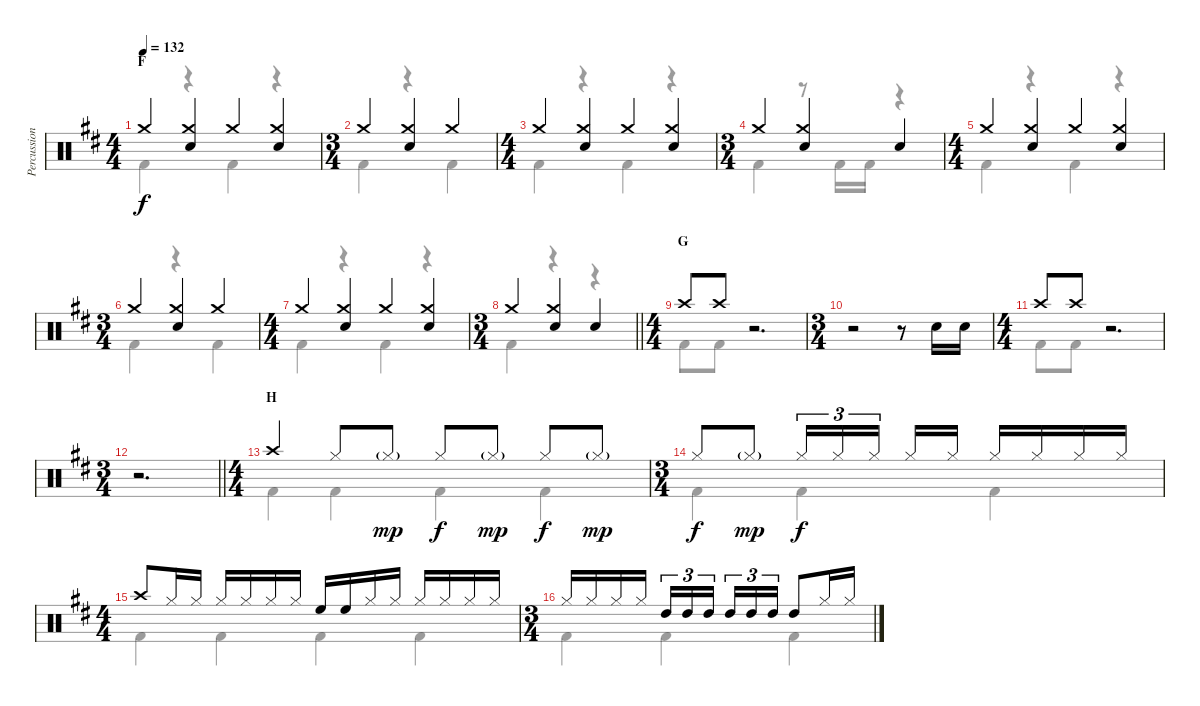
\track ("Percussion" "Percussion") {instrument percussion}
\staff {score}
\articulation defaults
\voice
\ts (4 4)
\section ("" "F")
\tempo 132
\clef neutral
\ks bminor "Crash medium (hit)".4{dy f}
("Crash medium (hit)" "Electric Snare (hit)").4 "Crash medium (hit)".4 ("Crash medium (hit)" "Electric Snare (hit)").4 |
\ts (3 4)
"Crash medium (hit)".4 ("Crash medium (hit)" "Electric Snare (hit)").4 "Crash medium (hit)".4 |
\ts (4 4)
"Crash medium (hit)".4 ("Crash medium (hit)" "Electric Snare (hit)").4 "Crash medium (hit)".4 ("Crash medium (hit)" "Electric Snare (hit)").4 |
\ts (3 4)
"Crash medium (hit)".4 ("Crash medium (hit)" "Electric Snare (hit)").4 "Electric Snare (hit)".4 |
\ts (4 4)
"Crash medium (hit)".4 ("Crash medium (hit)" "Electric Snare (hit)").4 "Crash medium (hit)".4 ("Crash medium (hit)" "Electric Snare (hit)").4 |
\ts (3 4)
"Crash medium (hit)".4 ("Crash medium (hit)" "Electric Snare (hit)").4 "Crash medium (hit)".4 |
\ts (4 4)
"Crash medium (hit)".4 ("Crash medium (hit)" "Electric Snare (hit)").4 "Crash medium (hit)".4 ("Crash medium (hit)" "Electric Snare (hit)").4 |
\ts (3 4)
\barLineRight lightlight "Crash medium (hit)".4
("Crash medium (hit)" "Electric Snare (hit)").4 "Electric Snare (hit)".4 |
\ts (4 4)
\section ("" "G")
"Crash high (hit)".8 "Crash high (hit)".8 r.2{d} |
\ts (3 4)
r.2 r.8 "Electric Snare (hit)".16 "Electric Snare (hit)".16 |
\ts (4 4)
"Crash high (hit)".8 "Crash high (hit)".8 r.2{d} |
\ts (3 4)
\barLineRight lightlight
r.2{d} |
\ts (4 4)
\section ("" "H")
"Crash high (hit)".4 "Hi-Hat (closed)".8 "Hi-Hat (closed)"{g}.8{dy mp} "Hi-Hat (closed)".8{dy f} "Hi-Hat (closed)"{g}.8{dy mp} "Hi-Hat (closed)".8{dy f} "Hi-Hat (closed)"{g}.8{dy mp} |
\ts (3 4)
"Hi-Hat (closed)".8{dy f} "Hi-Hat (closed)"{g}.8{dy mp} "Hi-Hat (closed)".16{tu (3 2) dy f} "Hi-Hat (closed)".16{tu (3 2)} "Hi-Hat (closed)".16{tu (3 2) beam splitsecondary} "Hi-Hat (closed)".16 "Hi-Hat (closed)".16 "Hi-Hat (closed)".16 "Hi-Hat (closed)".16 "Hi-Hat (closed)".16 "Hi-Hat (closed)".16 |
\ts (4 4)
"Crash high (hit)".8 "Hi-Hat (closed)".16 "Hi-Hat (closed)".16 "Hi-Hat (closed)".16 "Hi-Hat (closed)".16 "Hi-Hat (closed)".16 "Hi-Hat (closed)".16 "High Floor Tom (hit)".16 "High Floor Tom (hit)".16 "Hi-Hat (closed)".16 "Hi-Hat (closed)".16 "Hi-Hat (closed)".16 "Hi-Hat (closed)".16 "Hi-Hat (closed)".16 "Hi-Hat (closed)".16 |
\ts (3 4)
"Hi-Hat (closed)".16 "Hi-Hat (closed)".16 "Hi-Hat (closed)".16 "Hi-Hat (closed)".16 "High Tom (hit)".16{tu (3 2)} "High Tom (hit)".16{tu (3 2)} "High Tom (hit)".16{tu (3 2) beam splitsecondary} "High Tom (hit)".16{tu (3 2)} "High Tom (hit)".16{tu (3 2)} "High Tom (hit)".16{tu (3 2)} "High Tom (hit)".8 "Hi-Hat (closed)".16 "Hi-Hat (closed)".16
\voice
\clef neutral
\ottava regular
\simile none
\ks bminor "Kick (hit) 2".4{dy f}
r.4 "Kick (hit) 2".4 r.4 |
"Kick (hit) 2".4 r.4 "Kick (hit) 2".4 |
"Kick (hit) 2".4 r.4 "Kick (hit) 2".4 r.4 |
"Kick (hit) 2".4 r.8 "Kick (hit) 2".16 "Kick (hit) 2".16 r.4 |
"Kick (hit) 2".4 r.4 "Kick (hit) 2".4 r.4 |
"Kick (hit) 2".4 r.4 "Kick (hit) 2".4 |
"Kick (hit) 2".4 r.4 "Kick (hit) 2".4 r.4 |
\barLineRight lightlight "Kick (hit) 2".4
r.4 r.4 |
"Kick (hit) 2".8 "Kick (hit) 2".8 r.2{d} |
|
"Kick (hit) 2".8 "Kick (hit) 2".8 r.2{d} |
\barLineRight lightlight
|
"Kick (hit) 2".4 "Kick (hit) 2".4 "Kick (hit) 2".4 "Kick (hit) 2".4 |
"Kick (hit) 2".4 "Kick (hit) 2".4 "Kick (hit) 2".4 |
"Kick (hit) 2".4 "Kick (hit) 2".4 "Kick (hit) 2".4 "Kick (hit) 2".4 |
"Kick (hit) 2".4 "Kick (hit) 2".4 "Kick (hit) 2".4
